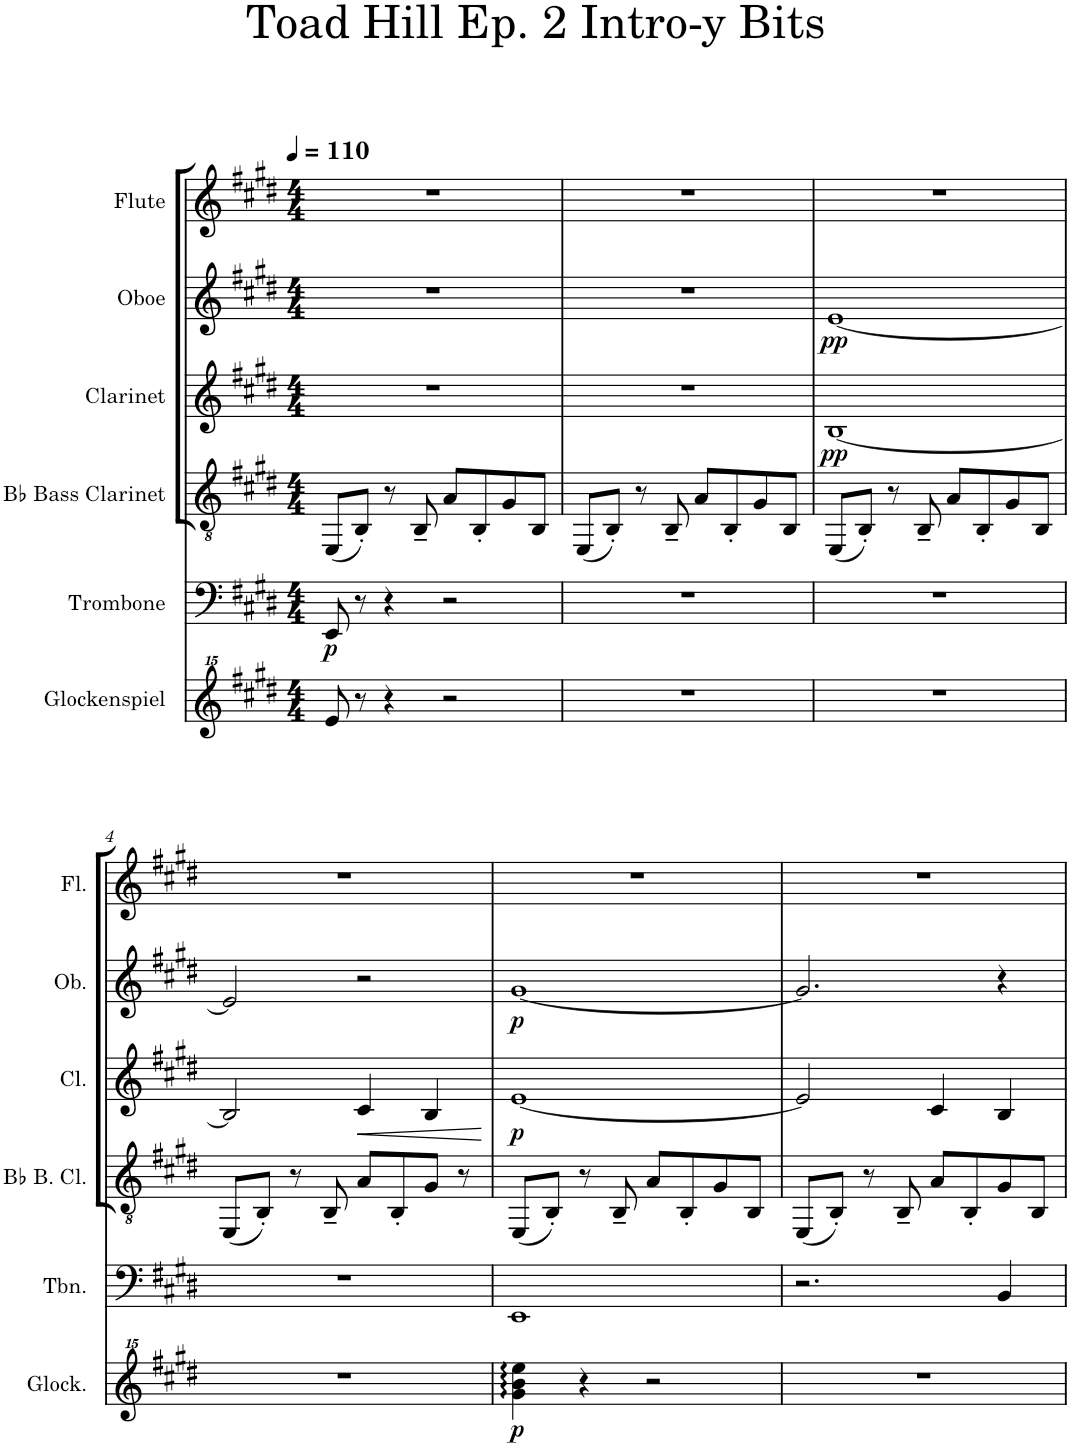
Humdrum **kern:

**kern	**dynam	**kern	**dynam	**kern	**kern	**dynam	**kern	**dynam	**kern
*part6	*part6	*part5	*part5	*part4	*part3	*part3	*part2	*part2	*part1
*staff6	*staff6	*staff5	*staff5	*staff4	*staff3	*staff3	*staff2	*staff2	*staff1
*I"Glockenspiel	*	*I"Trombone	*	*I"Bb Bass Clarinet	*I"Clarinet	*	*I"Oboe	*	*I"Flute
*I'Glock.	*	*I'Tbn.	*	*I'Bb B. Cl.	*I'Cl.	*	*I'Ob.	*	*I'Fl.
*clefG^^2	*	*clefF4	*	*clefGv2	*clefG2	*	*clefG2	*	*clefG2
*	*	*	*	*ITrd8c14	*ITrd1c2	*	*	*	*
*k[f#c#g#d#]	*	*k[f#c#g#d#]	*	*k[f#c#g#d#]	*k[f#c#g#d#]	*	*k[f#c#g#d#]	*	*k[f#c#g#d#]
*M4/4	*	*M4/4	*	*M4/4	*M4/4	*	*M4/4	*	*M4/4
*MM110	*	*MM110	*	*MM110	*MM110	*	*MM110	*	*MM110
=1	=1	=1	=1	=1	=1	=1	=1	=1	=1
!	!	!	!LO:DY:b	!	!	!	!	!	!
8eee/	.	8EE/	p	(8EE/L	1r	.	1r	.	1r
8r	.	8r	.	8BB'/J)	.	.	.	.	.
4r	.	4r	.	8r	.	.	.	.	.
.	.	.	.	8BB~/	.	.	.	.	.
2r	.	2r	.	8A/L	.	.	.	.	.
.	.	.	.	8BB'/	.	.	.	.	.
.	.	.	.	8G#/	.	.	.	.	.
.	.	.	.	8BB/J	.	.	.	.	.
=2	=2	=2	=2	=2	=2	=2	=2	=2	=2
1r	.	1r	.	(8EE/L	1r	.	1r	.	1r
.	.	.	.	8BB'/J)	.	.	.	.	.
.	.	.	.	8r	.	.	.	.	.
.	.	.	.	8BB~/	.	.	.	.	.
.	.	.	.	8A/L	.	.	.	.	.
.	.	.	.	8BB'/	.	.	.	.	.
.	.	.	.	8G#/	.	.	.	.	.
.	.	.	.	8BB/J	.	.	.	.	.
=3	=3	=3	=3	=3	=3	=3	=3	=3	=3
!	!	!	!	!	!	!LO:DY:b	!	!LO:DY:b	!
1r	.	1r	.	(8EE/L	[1B	pp	[1e	pp	1r
.	.	.	.	8BB'/J)	.	.	.	.	.
.	.	.	.	8r	.	.	.	.	.
.	.	.	.	8BB~/	.	.	.	.	.
.	.	.	.	8A/L	.	.	.	.	.
.	.	.	.	8BB'/	.	.	.	.	.
.	.	.	.	8G#/	.	.	.	.	.
.	.	.	.	8BB/J	.	.	.	.	.
!!LO:LB:g=z
=4	=4	=4	=4	=4	=4	=4	=4	=4	=4
1r	.	1r	.	(8EE/L	2B/]	.	2e/]	.	1r
.	.	.	.	8BB'/J)	.	.	.	.	.
.	.	.	.	8r	.	.	.	.	.
.	.	.	.	8BB~/	.	.	.	.	.
!	!	!	!	!	!	!LO:HP:b	!	!	!
.	.	.	.	8A/L	4c#/	<	2r	.	.
.	.	.	.	8BB'/	.	.	.	.	.
.	.	.	.	8G#/J	4B/	.	.	.	.
.	.	.	.	8r	.	.	.	.	.
.	.	.	.	.	.	[	.	.	.
=5	=5	=5	=5	=5	=5	=5	=5	=5	=5
!	!LO:DY:b	!	!	!	!	!LO:DY:b	!	!LO:DY:b	!
4ggg#\ 4bbb\ 4eeee\	p	1EE	.	(8EE/L	[1e	p	[1g#	p	1r
.	.	.	.	8BB'/J)	.	.	.	.	.
4r	.	.	.	8r	.	.	.	.	.
.	.	.	.	8BB~/	.	.	.	.	.
2r	.	.	.	8A/L	.	.	.	.	.
.	.	.	.	8BB'/	.	.	.	.	.
.	.	.	.	8G#/	.	.	.	.	.
.	.	.	.	8BB/J	.	.	.	.	.
=6	=6	=6	=6	=6	=6	=6	=6	=6	=6
1r	.	2.r	.	(8EE/L	2e/]	.	2.g#/]	.	1r
.	.	.	.	8BB'/J)	.	.	.	.	.
.	.	.	.	8r	.	.	.	.	.
.	.	.	.	8BB~/	.	.	.	.	.
.	.	.	.	8A/L	4c#/	.	.	.	.
.	.	.	.	8BB'/	.	.	.	.	.
.	.	4BB/	.	8G#/	4B/	.	4r	.	.
.	.	.	.	8BB/J	.	.	.	.	.
=	=	=	=	=	=	=	=	=	=
*-	*-	*-	*-	*-	*-	*-	*-	*-	*-
